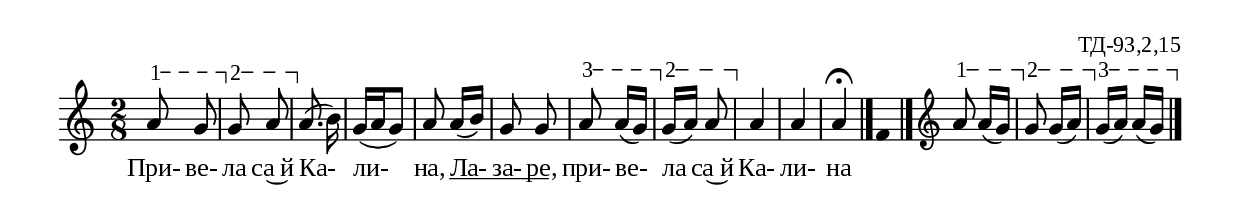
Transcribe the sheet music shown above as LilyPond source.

%{
laz_093_2_15
%}

\include "td-preamble.ly"

\score {
\relative c'' {
%%\tempo 4 = 138
\time 2/8
\varA
a8\startTextSpan\noBeam g\stopTextSpan | 
\varB
g\startTextSpan\noBeam a\stopTextSpan | 
a8.\noBeam( b16) | g16[( a g8]) | a8\noBeam a16([ b]) |
g8\noBeam g | 
\varC
a8\startTextSpan\noBeam a16[( g\stopTextSpan]) |
\varB
g16\startTextSpan\noBeam([ a]) a8\stopTextSpan | 
a4 | a | a\fermata
 \bar "|." 
 s8 \fixB f \fixC
 \bar "|." 
\set Score.measureLength = #(ly:make-moment 1 16)  
 s16 \bar ""  
 \set Score.measureLength = #(ly:make-moment 2 8)  
 \clef treble 
 \varA
a8\startTextSpan\noBeam a16([ g\stopTextSpan]) | 
\varB
g8\startTextSpan\noBeam g16([ a\stopTextSpan]) | 
\varC
g16\startTextSpan\noBeam[( a]) a[( g\stopTextSpan]) | 
 \bar "|." 
}
\addlyrics { При- ве- ла са~й Ка- ли- на, 
Ла- \startTextSpan за- ре, \stopTextSpan при- ве- ла са~й Ка- ли- на }
%
\layout {
  indent = #0
  line-width = 190\mm
  ragged-right=##f
\context {
      \Lyrics
      \consists "Text_spanner_engraver"
      \override TextSpanner #'direction = #DOWN
      \override TextSpanner #'style = #'line    
      \override TextSpanner #'outside-staff-priority = ##f
      \override TextSpanner #'padding = #0.2 % sets the distance of the line from the lyrics
      \override TextSpanner #'bound-details =
      #`((left . ((Y . 0)
                  (padding . 0)
                  (attach-dir . ,LEFT)))
         (left-broken . ((end-on-note . #t)))
         (right . ((Y . 0)
                   (padding . 0)
                   (attach-dir . ,RIGHT))))
    }
  
}
%
\midi { 
	\context {
		\Score
		tempoWholesPerMinute = #(ly:make-moment 138 4)
		}
	}
}
%
\header{
  opus = "ТД-93,2,15"
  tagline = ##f
}


